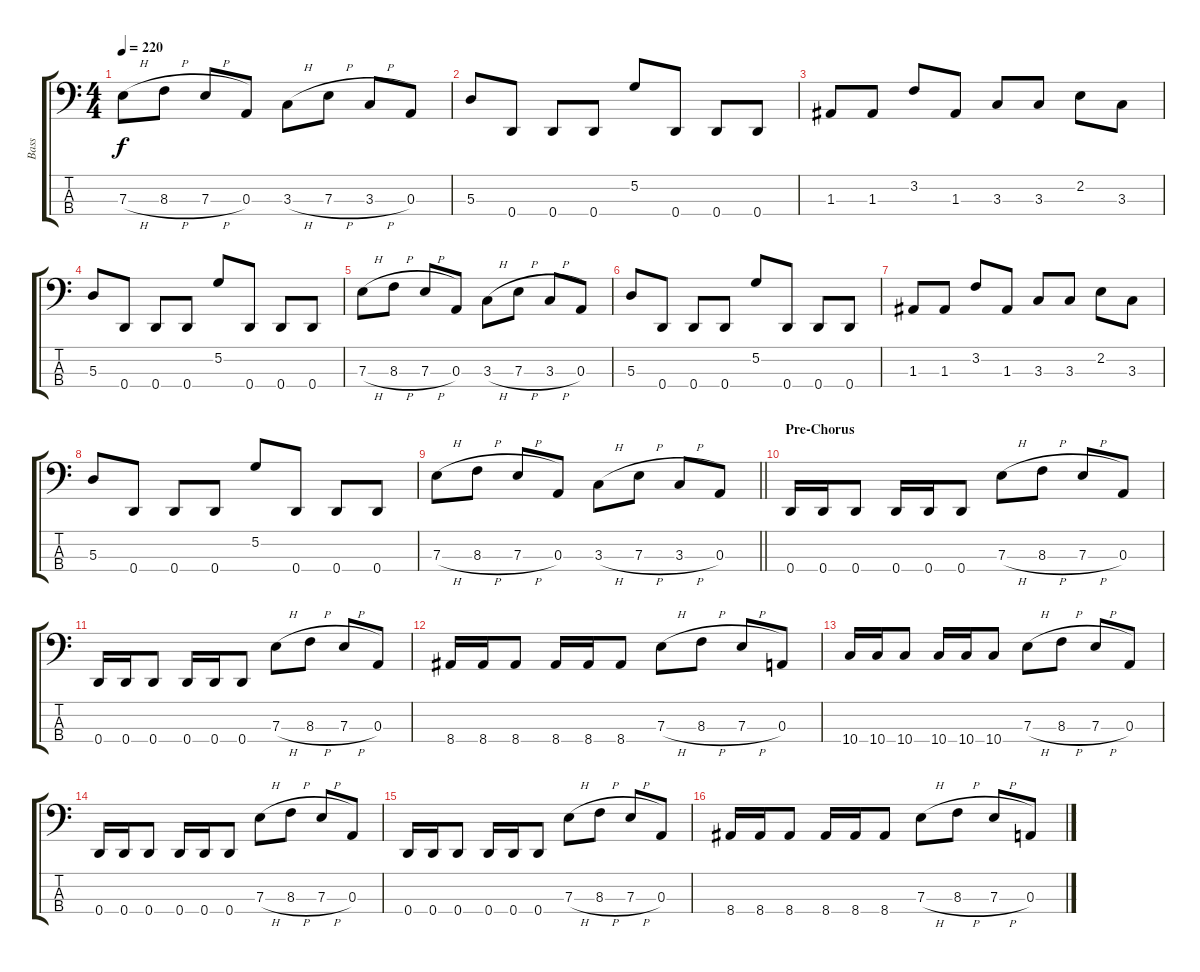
\track ("Bass" "Bass") {instrument electricbasspick}
\staff {score tabs}
\tuning (G2 D2 A1 D1) {hide}
\ts (4 4)
\tempo 220
\clef f4
\ks c
7.3{h}.8{dy f} 8.3{h}.8 7.3{h}.8 0.3.8 3.3{h}.8 7.3{h}.8 3.3{h}.8 0.3.8 |
5.3.8 0.4.8 0.4.8 0.4.8 5.2.8 0.4.8 0.4.8 0.4.8 |
1.3.8 1.3.8 3.2.8 1.3.8 3.3.8 3.3.8 2.2.8 3.3.8 |
5.3.8 0.4.8 0.4.8 0.4.8 5.2.8 0.4.8 0.4.8 0.4.8 |
7.3{h}.8 8.3{h}.8 7.3{h}.8 0.3.8 3.3{h}.8 7.3{h}.8 3.3{h}.8 0.3.8 |
5.3.8 0.4.8 0.4.8 0.4.8 5.2.8 0.4.8 0.4.8 0.4.8 |
1.3.8 1.3.8 3.2.8 1.3.8 3.3.8 3.3.8 2.2.8 3.3.8 |
5.3.8 0.4.8 0.4.8 0.4.8 5.2.8 0.4.8 0.4.8 0.4.8 |
\barLineRight lightlight
7.3{h}.8 8.3{h}.8 7.3{h}.8 0.3.8 3.3{h}.8 7.3{h}.8 3.3{h}.8 0.3.8 |
\section ("" "Pre-Chorus")
0.4.16 0.4.16 0.4.8 0.4.16 0.4.16 0.4.8 7.3{h}.8 8.3{h}.8 7.3{h}.8 0.3.8 |
0.4.16 0.4.16 0.4.8 0.4.16 0.4.16 0.4.8 7.3{h}.8 8.3{h}.8 7.3{h}.8 0.3.8 |
8.4.16 8.4.16 8.4.8 8.4.16 8.4.16 8.4.8 7.3{h}.8 8.3{h}.8 7.3{h}.8 0.3.8 |
10.4.16 10.4.16 10.4.8 10.4.16 10.4.16 10.4.8 7.3{h}.8 8.3{h}.8 7.3{h}.8 0.3.8 |
0.4.16 0.4.16 0.4.8 0.4.16 0.4.16 0.4.8 7.3{h}.8 8.3{h}.8 7.3{h}.8 0.3.8 |
0.4.16 0.4.16 0.4.8 0.4.16 0.4.16 0.4.8 7.3{h}.8 8.3{h}.8 7.3{h}.8 0.3.8 |
8.4.16 8.4.16 8.4.8 8.4.16 8.4.16 8.4.8 7.3{h}.8 8.3{h}.8 7.3{h}.8 0.3.8
